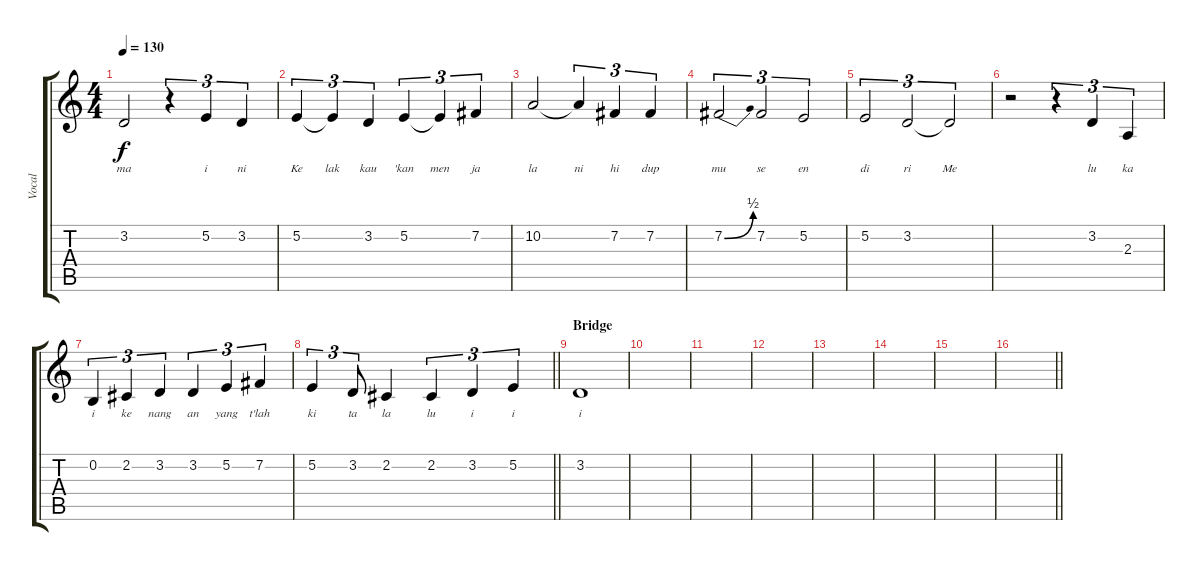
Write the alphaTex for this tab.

\track ("Vocal" "Vocal") {instrument lead2sawtooth}
\staff {score tabs}
\tuning (E4 B3 G3 D3 A2 E2) {hide}
\ts (4 4)
\tempo 130
\clef g2
\ks c
3.2.2{lyrics (0 "ma") lyrics (1 "") lyrics (2 "") lyrics (3 "") lyrics (4 "") dy f} r.4{tu (3 2)} 5.2.4{tu (3 2) lyrics (0 "i") lyrics (1 "") lyrics (2 "") lyrics (3 "") lyrics (4 "")} 3.2.4{tu (3 2) lyrics (0 "ni") lyrics (1 "") lyrics (2 "") lyrics (3 "") lyrics (4 "")} |
5.2.4{tu (3 2) lyrics (0 "Ke") lyrics (1 "") lyrics (2 "") lyrics (3 "") lyrics (4 "")} 5.2{t}.4{tu (3 2) lyrics (0 "lak") lyrics (1 "") lyrics (2 "") lyrics (3 "") lyrics (4 "")} 3.2.4{tu (3 2) lyrics (0 "kau") lyrics (1 "") lyrics (2 "") lyrics (3 "") lyrics (4 "")} 5.2.4{tu (3 2) lyrics (0 "'kan") lyrics (1 "") lyrics (2 "") lyrics (3 "") lyrics (4 "")} 5.2{t}.4{tu (3 2) lyrics (0 "men") lyrics (1 "") lyrics (2 "") lyrics (3 "") lyrics (4 "")} 7.2.4{tu (3 2) lyrics (0 "ja") lyrics (1 "") lyrics (2 "") lyrics (3 "") lyrics (4 "")} |
10.2.2{lyrics (0 "la") lyrics (1 "") lyrics (2 "") lyrics (3 "") lyrics (4 "")} 10.2{t}.4{tu (3 2) lyrics (0 "ni") lyrics (1 "") lyrics (2 "") lyrics (3 "") lyrics (4 "")} 7.2.4{tu (3 2) lyrics (0 "hi") lyrics (1 "") lyrics (2 "") lyrics (3 "") lyrics (4 "")} 7.2.4{tu (3 2) lyrics (0 "dup") lyrics (1 "") lyrics (2 "") lyrics (3 "") lyrics (4 "")} |
7.2{be (bend 0 0 60 2)}.2{tu (3 2) lyrics (0 "mu") lyrics (1 "") lyrics (2 "") lyrics (3 "") lyrics (4 "")} 7.2.2{tu (3 2) lyrics (0 "se") lyrics (1 "") lyrics (2 "") lyrics (3 "") lyrics (4 "")} 5.2.2{tu (3 2) lyrics (0 "en") lyrics (1 "") lyrics (2 "") lyrics (3 "") lyrics (4 "")} |
5.2.2{tu (3 2) lyrics (0 "di") lyrics (1 "") lyrics (2 "") lyrics (3 "") lyrics (4 "")} 3.2.2{tu (3 2) lyrics (0 "ri") lyrics (1 "") lyrics (2 "") lyrics (3 "") lyrics (4 "")} 3.2{t}.2{tu (3 2) lyrics (0 "Me") lyrics (1 "") lyrics (2 "") lyrics (3 "") lyrics (4 "")} |
r.2 r.4{tu (3 2)} 3.2.4{tu (3 2) lyrics (0 "lu") lyrics (1 "") lyrics (2 "") lyrics (3 "") lyrics (4 "")} 2.3.4{tu (3 2) lyrics (0 "ka") lyrics (1 "") lyrics (2 "") lyrics (3 "") lyrics (4 "")} |
0.2.4{tu (3 2) lyrics (0 "i") lyrics (1 "") lyrics (2 "") lyrics (3 "") lyrics (4 "")} 2.2.4{tu (3 2) lyrics (0 "ke") lyrics (1 "") lyrics (2 "") lyrics (3 "") lyrics (4 "")} 3.2.4{tu (3 2) lyrics (0 "nang") lyrics (1 "") lyrics (2 "") lyrics (3 "") lyrics (4 "")} 3.2.4{tu (3 2) lyrics (0 "an") lyrics (1 "") lyrics (2 "") lyrics (3 "") lyrics (4 "")} 5.2.4{tu (3 2) lyrics (0 "yang") lyrics (1 "") lyrics (2 "") lyrics (3 "") lyrics (4 "")} 7.2.4{tu (3 2) lyrics (0 "t'lah") lyrics (1 "") lyrics (2 "") lyrics (3 "") lyrics (4 "")} |
\barLineRight lightlight
5.2.4{tu (3 2) lyrics (0 "ki") lyrics (1 "") lyrics (2 "") lyrics (3 "") lyrics (4 "")} 3.2.8{tu (3 2) lyrics (0 "ta") lyrics (1 "") lyrics (2 "") lyrics (3 "") lyrics (4 "")} 2.2.4{lyrics (0 "la") lyrics (1 "") lyrics (2 "") lyrics (3 "") lyrics (4 "")} 2.2.4{tu (3 2) lyrics (0 "lu") lyrics (1 "") lyrics (2 "") lyrics (3 "") lyrics (4 "")} 3.2.4{tu (3 2) lyrics (0 "i") lyrics (1 "") lyrics (2 "") lyrics (3 "") lyrics (4 "")} 5.2.4{tu (3 2) lyrics (0 "i") lyrics (1 "") lyrics (2 "") lyrics (3 "") lyrics (4 "")} |
\section ("" "Bridge")
3.2.1{lyrics (0 "i") lyrics (1 "") lyrics (2 "") lyrics (3 "") lyrics (4 "")} |
|
|
|
|
|
|
\barLineRight lightlight
